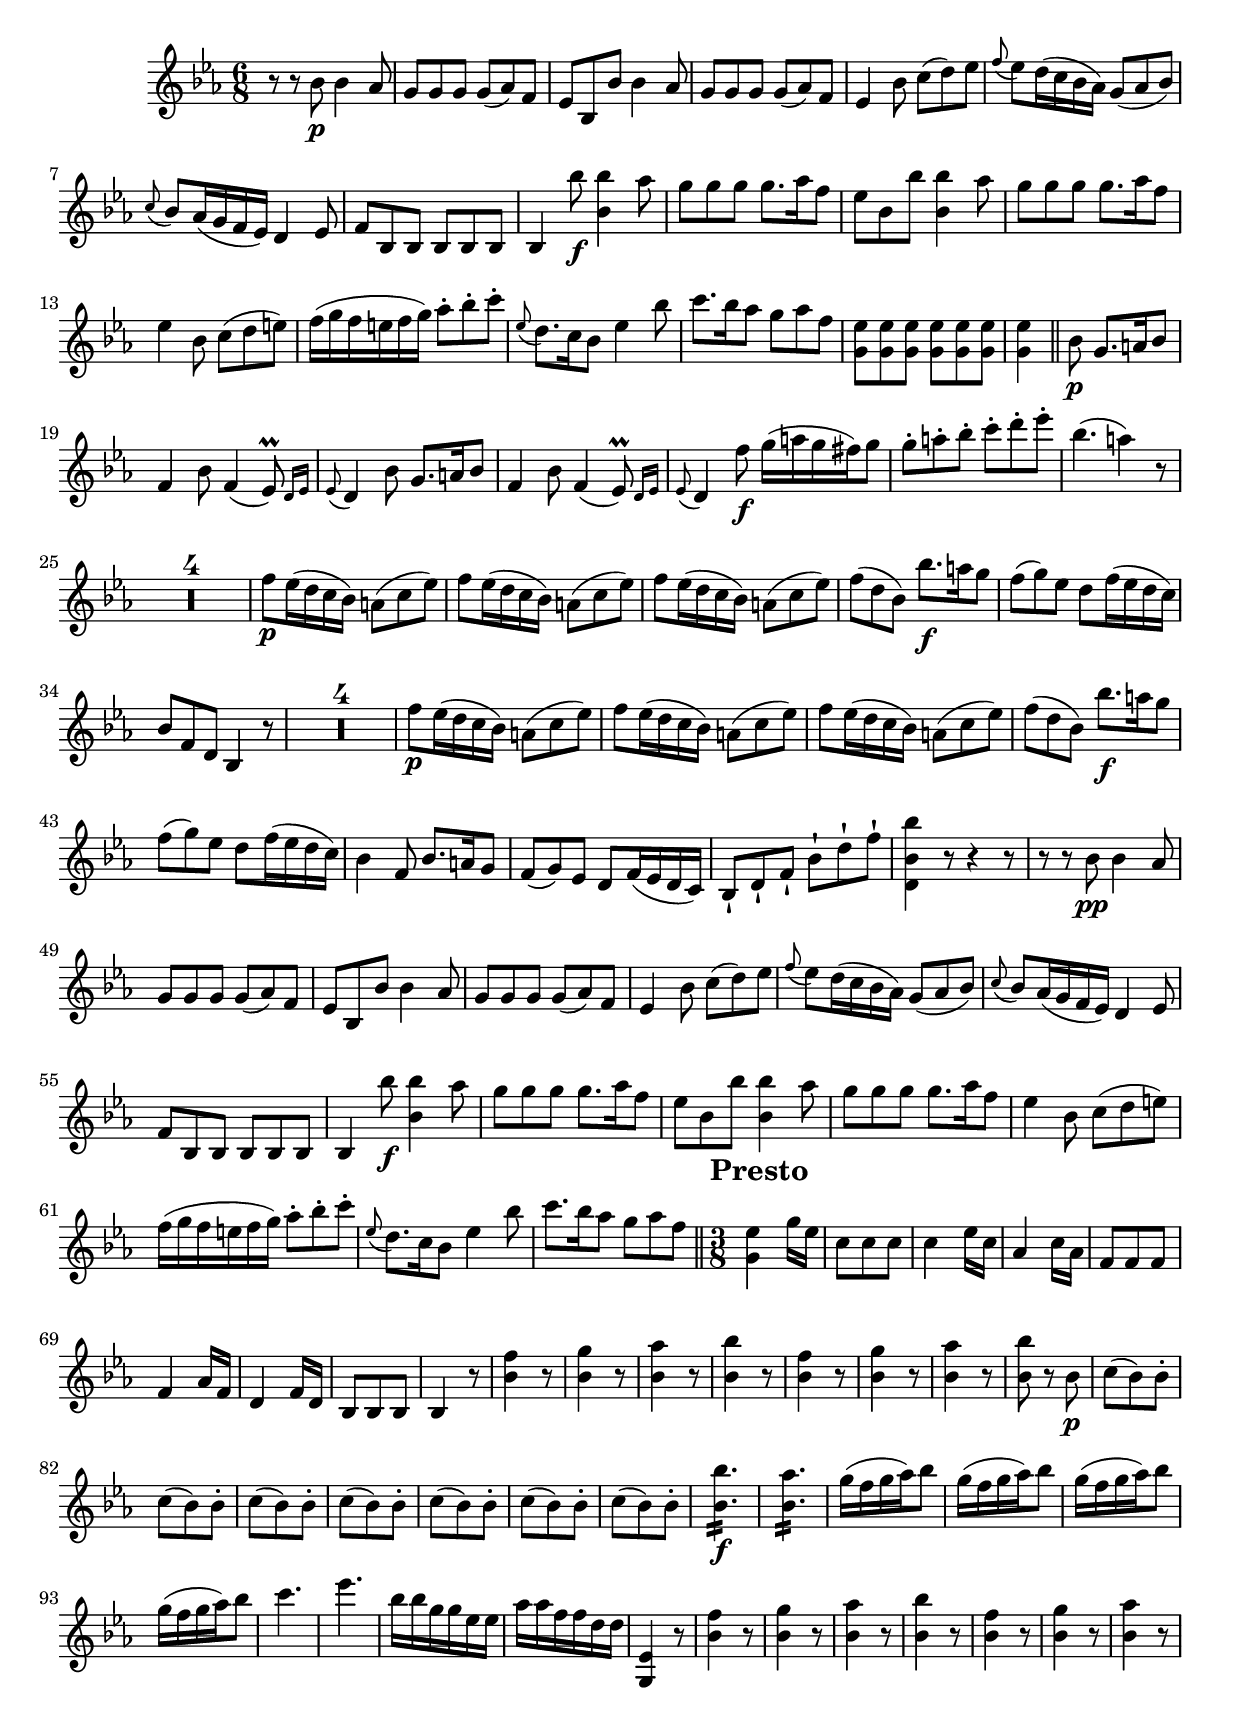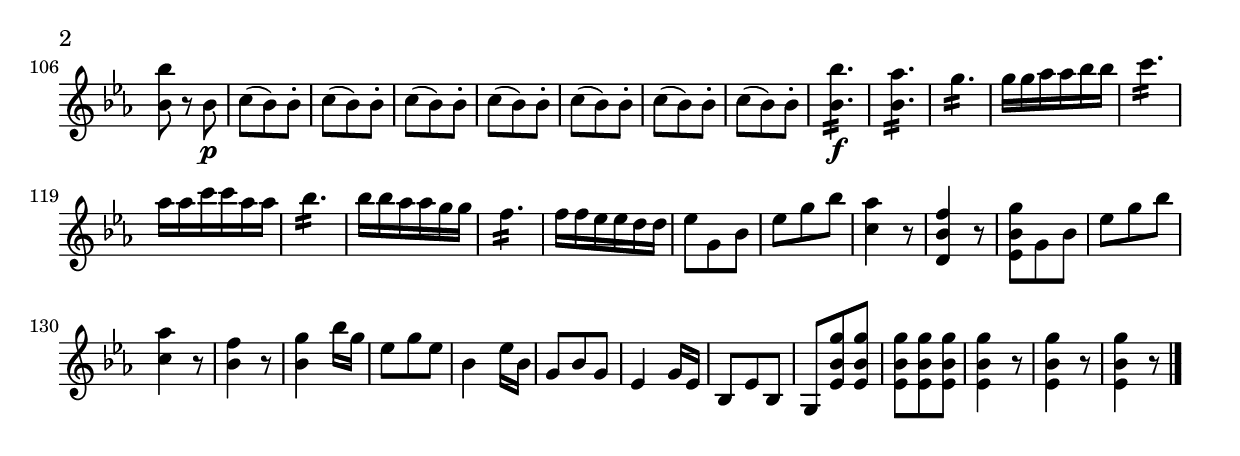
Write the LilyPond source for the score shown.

\version "2.10.25"      %Gossec - Symphonie mi bémol
                        %Violon1 - 3ème mvt
\relative c''{
\clef treble
\key ees \major
\time 6/8
\override Score.MetronomeMark #'transparent = ##t
\tempo 4.=60


r8 r bes\p bes4 aes8
g g g g( aes) f
ees bes bes' bes4 aes8
g g g g( aes) f
ees4 bes'8 c( d) ees
\appoggiatura f ees d16( c bes aes) g8( aes bes)
\appoggiatura c bes aes16( g f ees) d4 ees8
f bes, bes bes bes bes
bes4 bes''8\f <bes, bes'>4 aes'8
g g g g8. aes16 f8
ees bes bes' <bes, bes'>4 aes'8
g g g g8. aes16 f8
ees4 bes8 c( d e)
f16( g f e f g) aes8-. bes-. c-.
\appoggiatura ees, d8. c16 bes8 ees4 bes'8
c8. bes16 aes8 g aes f
<g, ees'> <g ees'> <g ees'> <g ees'> <g ees'> <g ees'> 
<g ees'>4 \bar "||" \noBreak bes8\p g8. a16 bes8
f4 bes8 f4( \afterGrace ees8\prall) {d16[ ees]}
\appoggiatura ees8 d4 bes'8 g8. a16 bes8
f4 bes8 f4( \afterGrace ees8\prall) {d16[ ees]}
\appoggiatura ees8 d4 f'8\f g16( a g fis) g8
g-. a-. bes-. c-. d-. ees-.
bes4.( a4) r8
\set Score.skipBars = ##t R2. * 4 
%
%
%
f8\p ees16( d c bes) a8( c ees)
f ees16( d c bes) a8( c ees)
f ees16( d c bes) a8( c ees)
f( d bes) bes'8.\f a16 g8
f( g) ees d f16( ees d c)
bes8 f d bes4 r8
\set Score.skipBars = ##t R2. * 4 
%
%
%
f''8\p ees16( d c bes) a8( c ees)
f ees16( d c bes) a8( c ees)
f ees16( d c bes) a8( c ees)
f( d bes) bes'8.\f a16 g8
f( g) ees d f16( ees d c)
bes4 f8 bes8. a16 g8
f( g) ees d f16( ees d c)
bes8-| d-| f-| bes-| d-| f-|     % SIEBER: bes d g bes d f (violon2: bes d f bes d f)
<d, bes' bes'>4 r8 r4 r8
r8 r bes'\pp bes4 aes8
g g g g( aes) f
ees bes bes' bes4 aes8
g g g g( aes) f
ees4 bes'8 c( d) ees
\appoggiatura f ees d16( c bes aes) g8( aes bes)
\appoggiatura c bes aes16( g f ees) d4 ees8
f bes, bes bes bes bes
bes4 bes''8\f <bes, bes'>4 aes'8
g g g g8. aes16 f8
ees bes bes' <bes, bes'>4 aes'8
g g g g8. aes16 f8
ees4 bes8 c( d e)
f16( g f e f g) aes8-. bes-. c-.
\appoggiatura ees, d8. c16 bes8 ees4 bes'8
c8. bes16 aes8 g aes f \bar "||" \override Score.RehearsalMark #'break-align-symbols = #'(time-signature) \override Score.RehearsalMark #'self-alignment-X = #left \override Score.RehearsalMark #'padding = #2.0 \time 3/8 \mark \markup {\bold "Presto"} \tempo 4.=90
<g, ees'>4 g'16 ees
c8 c c
c4 ees16 c
aes4 c16 aes
f8 f f
f4 aes16 f
d4 f16 d
bes8 bes bes
bes4 r8
<bes' f'>4 r8
<bes g'>4 r8
<bes aes'>4 r8
<bes bes'>4 r8
<bes f'>4 r8
<bes g'>4 r8
<bes aes'>4 r8
<bes bes'>8 r bes\p
\repeat unfold 7 {c( bes) bes-.}
%
%
%
%
%
%
<bes bes'>4.:16\f
<bes aes'>:
g'16( f g aes) bes8
g16( f g aes) bes8
g16( f g aes) bes8
g16( f g aes) bes8
c4. 
ees
bes16 bes g g ees ees
aes aes f f d d
<g,, ees'>4 r8
<bes' f'>4 r8
<bes g'>4 r8
<bes aes'>4 r8
<bes bes'>4 r8
<bes f'>4 r8
<bes g'>4 r8
<bes aes'>4 r8
<bes bes'>8 r bes\p
\repeat unfold 7 {c( bes) bes-.}
%
%
%
%
%
%
<bes bes'>4.:16\f
<bes aes'>:
g':
g16 g aes aes bes bes
c4.:16
aes16 aes c c aes aes
bes4.:16
bes16 bes aes aes g g
f4.:16
f16 f ees ees d d
ees8 g, bes
ees g bes
<c, aes'>4 r8
<d, bes' f'>4 r8
<ees bes' g'> g bes
ees g bes
<c, aes'>4 r8
<bes f'>4 r8
<bes g'>4 bes'16 g
ees8 g ees
bes4 ees16 bes
g8 bes g
ees4 g16 ees
bes8 ees bes
g <ees' bes' g'> <ees bes' g'>
<ees bes' g'> <ees bes' g'> <ees bes' g'>
<ees bes' g'>4 r8
<ees bes' g'>4 r8
<ees bes' g'>4 r8 \bar "|." 
}
